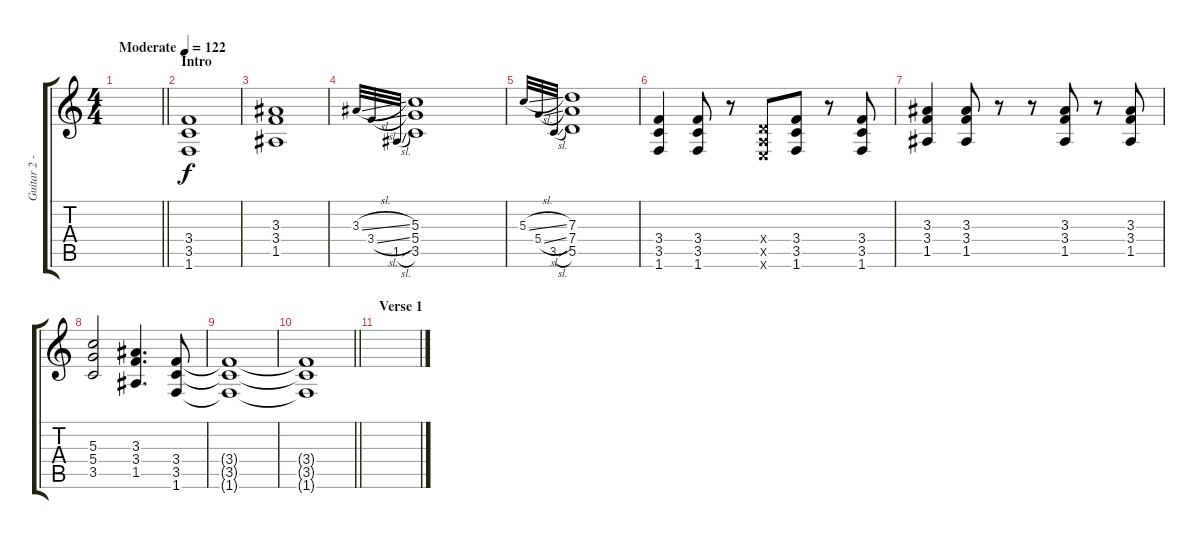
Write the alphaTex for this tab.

\track ("Guitar 2 - Main Rhythm" "Guitar 2 -") {instrument overdrivenguitar}
\staff {score tabs}
\tuning (E4 B3 G3 D3 A2 E2) {hide}
\ts (4 4)
\tempo (122 "Moderate")
\clef g2
\barLineRight lightlight
\ks c
|
\section ("" "Intro")
(3.4 3.5 1.6).1 |
(3.3 3.4 1.5).1 |
3.3{sl}.32{gr onbeat} 3.4{sl}.32{gr onbeat} 1.5{sl}.32{gr onbeat} (5.3 5.4 3.5).1 |
5.3{sl}.32{gr onbeat} 5.4{sl}.32{gr onbeat} 3.5{sl}.32{gr onbeat} (7.3 7.4 5.5).1 |
(3.4 3.5 1.6).4 (3.4 3.5 1.6).8 r.8 (0.4{x} 0.5{x} 0.6{x}).8 (3.4 3.5 1.6).8 r.8 (3.4 3.5 1.6).8 |
(3.3 3.4 1.5).4 (3.3 3.4 1.5).8 r.8 r.8 (3.3 3.4 1.5).8 r.8 (3.3 3.4 1.5).8 |
(5.3 5.4 3.5).2 (3.3 3.4 1.5).4{d} (3.4 3.5 1.6).8 |
(3.4{t} 3.5{t} 1.6{t}).1 |
\barLineRight lightlight
(3.4{t} 3.5{t} 1.6{t}).1 |
\section ("" "Verse 1")
